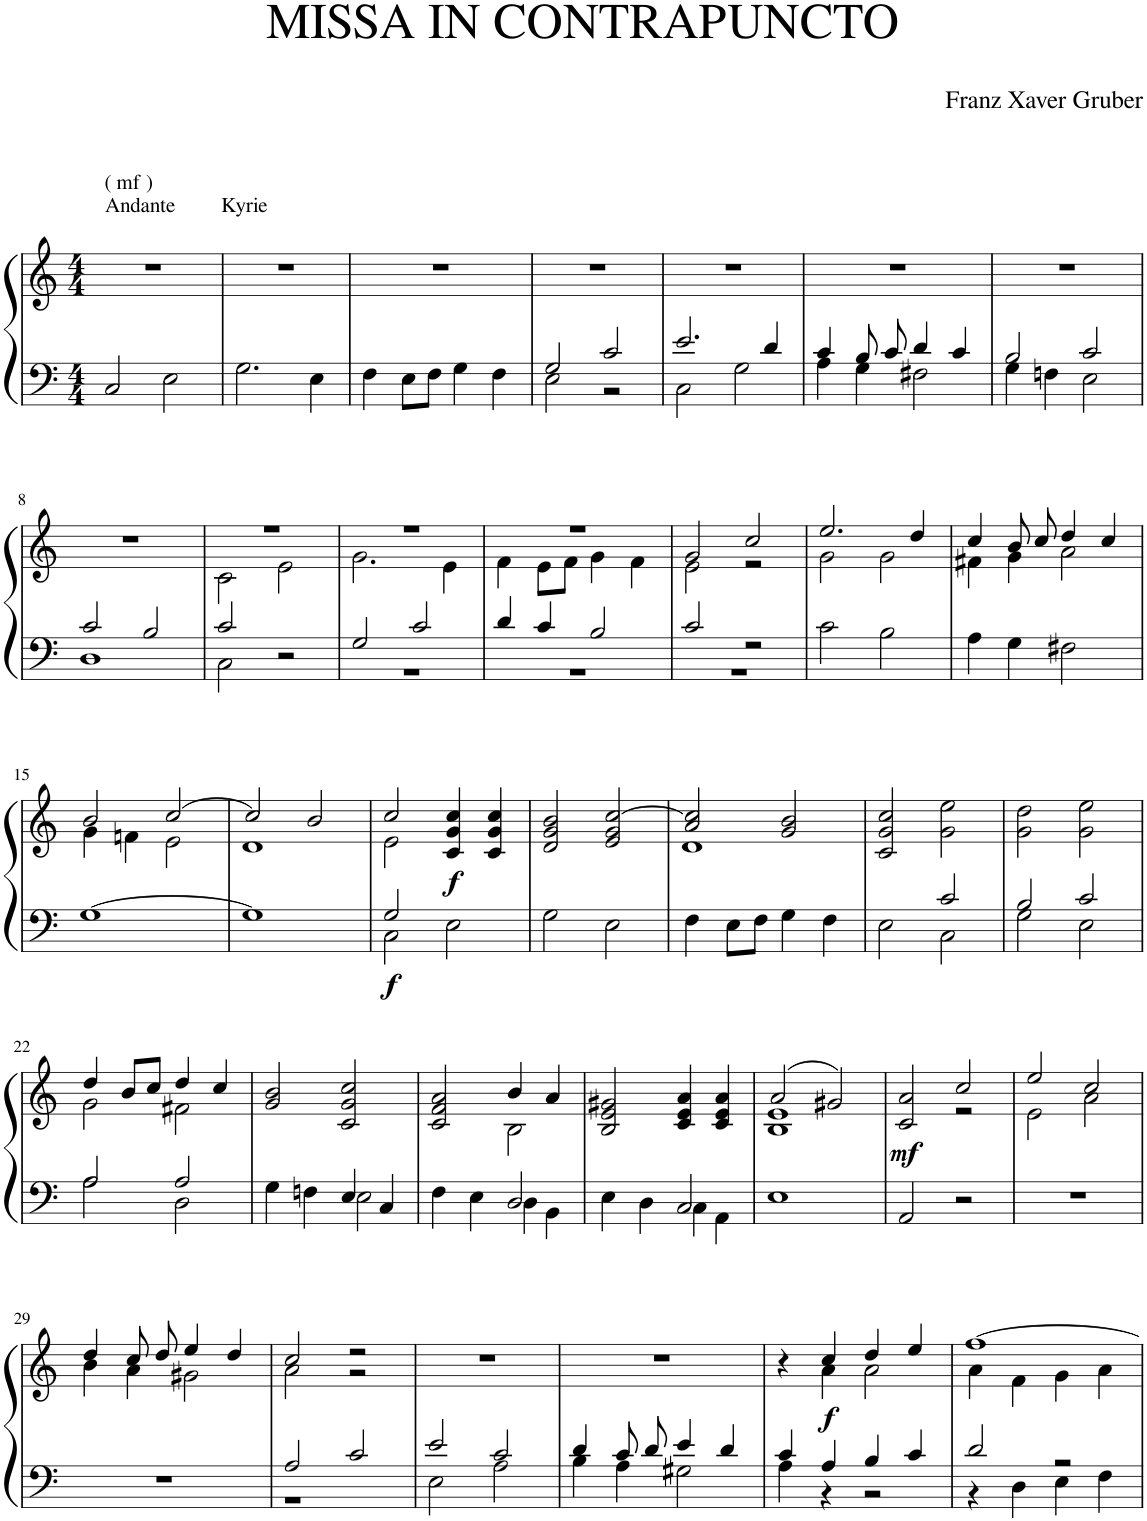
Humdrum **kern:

**kern	**kern	**dynam
*part1	*part1	*part1
*staff2	*staff1	*staff1/2
*I"[Organ [manuals]] (a)	*	*
*clefF4	*clefG2	*
*k[]	*k[]	*
*M4/4	*M4/4	*
=1	=1	=1
!	!LO:TX:a:t=Andante	!
!	!LO:TX:a:t=( mf )	!
2C/	1r	.
2E\	.	.
!	!LO:TX:a:t=Kyrie	!
=2	=2	=2
2.G\	1r	.
4E\	.	.
=3	=3	=3
4F\	1r	.
8E\L	.	.
8F\J	.	.
4G\	.	.
4F\	.	.
=4	=4	=4
*^	*	*
2G/	2E\	1r	.
2c/	2r	.	.
=5	=5	=5	=5
2.e/	2C\	1r	.
.	2G\	.	.
4d/	.	.	.
=6	=6	=6	=6
4c/	4A\	1r	.
8B/	4G\	.	.
8c/	.	.	.
4d/	2F#X\	.	.
4c/	.	.	.
=7	=7	=7	=7
2B/	4G\	1r	.
.	4Fn\	.	.
2c/	2E\	.	.
!!LO:LB:g=z
=8	=8	=8	=8
2c/	1D	1r	.
2B/	.	.	.
=9	=9	=9	=9
*	*	*^	*
2c/	2C\	1r	2c\	.
2r	2ryy	.	2e\	.
=10	=10	=10	=10	=10
2G/	1r	1r	2.g\	.
2c/	.	.	.	.
.	.	.	4e\	.
=11	=11	=11	=11	=11
4d/	1r	1r	4f\	.
4c/	.	.	8e\L	.
.	.	.	8f\J	.
2B/	.	.	4g\	.
.	.	.	4f\	.
=12	=12	=12	=12	=12
2c/	1r	2g/	2e\	.
2r	.	2cc/	2r	.
*v	*v	*	*	*
=13	=13	=13	=13
2c\	2.ee/	2g\	.
2B\	.	2g\	.
.	4dd/	.	.
=14	=14	=14	=14
4A\	4cc/	4f#X\	.
4G\	8b/	4g\	.
.	8cc/	.	.
2F#X\	4dd/	2a\	.
.	4cc/	.	.
!!LO:LB:g=z	!!
=15	=15	=15	=15
[1G	2b/	4g\	.
.	.	4fn\	.
.	[2cc/	2e\	.
=16	=16	=16	=16
1G]	2cc/]	1d	.
.	2b/	.	.
=17	=17	=17	=17
*^	*	*	*
!	!	!	!	!LO:DY:b=2
2G/	2C\	2cc/	2e\	f
!	!	!	!	!LO:DY:b
2E\	2ryy	4c/ 4g/ 4cc/	2ryy	f
.	.	4c/ 4g/ 4cc/	.	.
*v	*v	*	*	*
*	*v	*v	*
=18	=18	=18
2G\	2d/ 2g/ 2b/	.
2E\	2e/ 2g/ [2cc/	.
=19	=19	=19
*	*^	*
4F\	2a/ 2cc/]	1d	.
8E\L	.	.	.
8F\J	.	.	.
4G\	2g/ 2b/	.	.
4F\	.	.	.
*	*v	*v	*
=20	=20	=20
*^	*	*
2E\	2ryy	2c/ 2g/ 2cc/	.
2c/	2C\	2g\ 2ee\	.
=21	=21	=21	=21
2B/	2G\	2g\ 2dd\	.
2c/	2E\	2g\ 2ee\	.
!!LO:LB:g=z
=22	=22	=22	=22
*	*	*^	*
2A/	2A\	4dd/	2g\	.
.	.	8b/L	.	.
.	.	8cc/J	.	.
2A/	2D\	4dd/	2f#X\	.
.	.	4cc/	.	.
*	*	*v	*v	*
=23	=23	=23	=23
4G\	2ryy	2g/ 2b/	.
4Fn\	.	.	.
4E/	2E\	2c/ 2g/ 2cc/	.
4C/	.	.	.
=24	=24	=24	=24
*	*	*^	*
4ryy	4F\	2c/ 2f/ 2a/	2ryy	.
4ryy	4E\	.	.	.
2D/	4D\	4b/	2B\	.
.	4BB\	4a/	.	.
*	*	*v	*v	*
=25	=25	=25	=25
4ryy	4E\	2B/ 2e/ 2g#X/	.
4ryy	4D\	.	.
2C/	4C\	4c/ 4e/ 4a/	.
.	4AA\	4c/ 4e/ 4a/	.
*v	*v	*	*
=26	=26	=26
*	*^	*
1E	(2a/	1B 1e	.
.	2g#X/)	.	.
=27	=27	=27	=27
!	!	!	!LO:DY:b
2AA/	2c/ 2a/	2ryy	mf
2r	2cc/	2r	.
=28	=28	=28	=28
1r	2ee/	2e\	.
.	2cc/	2a\	.
!!LO:LB:g=z	!!
=29	=29	=29	=29
1r	4dd/	4b\	.
.	8cc/	4a\	.
.	8dd/	.	.
.	4ee/	2g#X\	.
.	4dd/	.	.
=30	=30	=30	=30
*^	*	*	*
2A/	1r	2cc/	2a\	.
2c/	.	2r	2r	.
*	*	*v	*v	*
=31	=31	=31	=31
2e/	2E\	1r	.
2c/	2A\	.	.
=32	=32	=32	=32
4d/	4B\	1r	.
8c/	4A\	.	.
8d/	.	.	.
4e/	2G#X\	.	.
4d/	.	.	.
=33	=33	=33	=33
*	*	*^	*
4c/	4A\	4r	4ryy	.
!	!	!	!	!LO:DY:b
4A/	4r	4cc/	4a\	f
4B/	2r	4dd/	2a\	.
4c/	.	4ee/	.	.
=34	=34	=34	=34	=34
2d/	4r	[1ff	4a\	.
.	4D\	.	4f\	.
2r	4E\	.	4g\	.
.	4F\	.	4a\	.
*v	*v	*	*	*
*	*v	*v	*
=	=	=
*-	*-	*-
